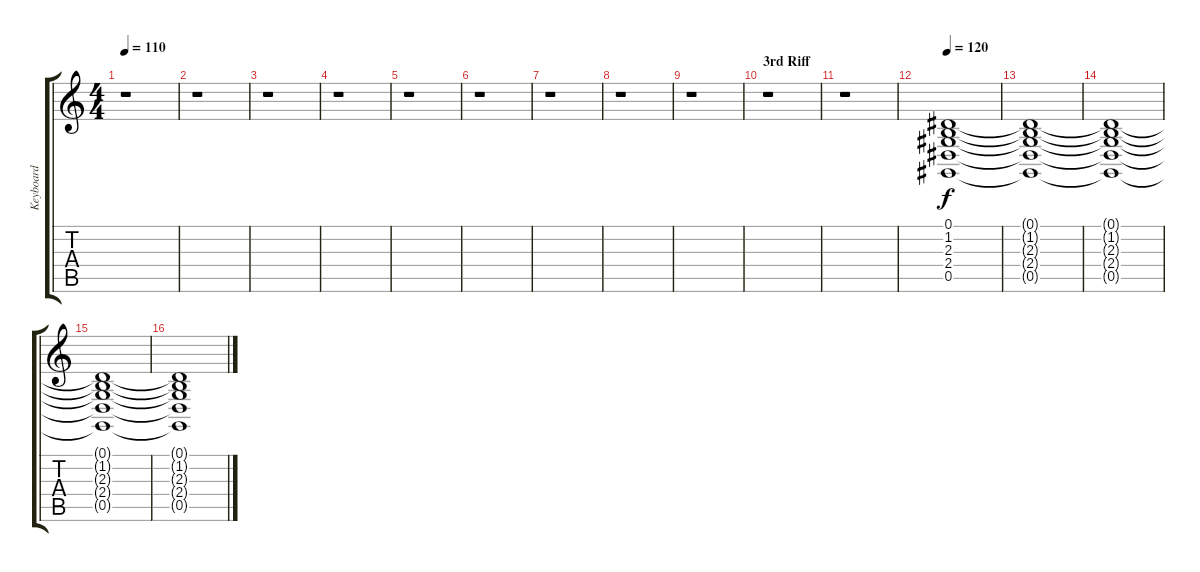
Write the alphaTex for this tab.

\track ("Keyboard" "Keyboard") {instrument choiraahs}
\staff {score tabs}
\tuning (Eb4 Bb3 Gb3 Db3 Ab2 Eb2) {hide}
\ts (4 4)
\tempo 110
\clef g2
\ks c
r.1{dy f} |
r.1 |
r.1 |
r.1 |
r.1 |
r.1 |
r.1 |
r.1 |
r.1 |
\section ("" "3rd Riff")
r.1 |
r.1{volume 0} |
\tempo 120
(0.1 1.2 2.3 2.4 0.5).1{volume 7} |
(0.1{t} 1.2{t} 2.3{t} 2.4{t} 0.5{t}).1 |
(0.1{t} 1.2{t} 2.3{t} 2.4{t} 0.5{t}).1 |
(0.1{t} 1.2{t} 2.3{t} 2.4{t} 0.5{t}).1 |
(0.1{t} 1.2{t} 2.3{t} 2.4{t} 0.5{t}).1
